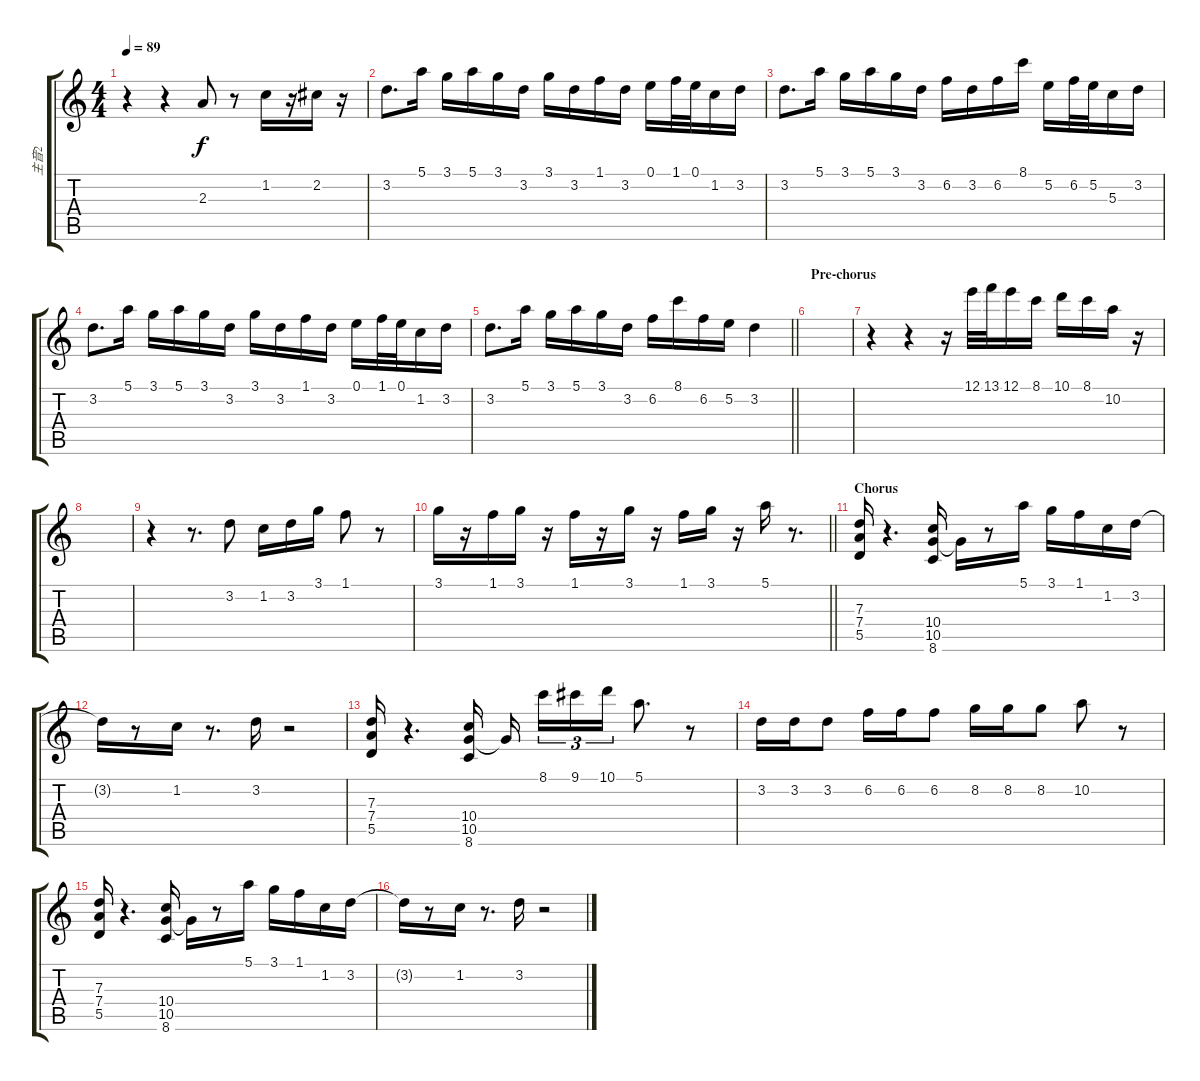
\track ("主音2" "主音2") {instrument distortionguitar}
\staff {score tabs}
\tuning (E4 B3 G3 D3 A2 E2) {hide}
\ts (4 4)
\tempo 89
\clef g2
\ks c
r.4{dy f} r.4 2.3.8 r.8 1.2.16 r.16 2.2.16 r.16 |
3.2.8{d} 5.1.16 3.1.16 5.1.16 3.1.16 3.2.16 3.1.16 3.2.16 1.1.16 3.2.16 0.1.16 1.1.32 0.1.32 1.2.16 3.2.16 |
3.2.8{d} 5.1.16 3.1.16 5.1.16 3.1.16 3.2.16 6.2.16 3.2.16 6.2.16 8.1.16 5.2.16 6.2.32 5.2.32 5.3.16 3.2.16 |
3.2.8{d} 5.1.16 3.1.16 5.1.16 3.1.16 3.2.16 3.1.16 3.2.16 1.1.16 3.2.16 0.1.16 1.1.32 0.1.32 1.2.16 3.2.16 |
\barLineRight lightlight
3.2.8{d} 5.1.16 3.1.16 5.1.16 3.1.16 3.2.16 6.2.16 8.1.16 6.2.16 5.2.16 3.2.4 |
\section ("" "Pre-chorus")
|
r.4 r.4 r.16 12.1.32 13.1.32 12.1.16 8.1.16 10.1.16 8.1.16 10.2.16 r.16 |
|
r.4 r.8{d} 3.2.8 1.2.16 3.2.16 3.1.16 1.1.8 r.8 |
\barLineRight lightlight
3.1.16 r.16 1.1.16 3.1.16 r.16 1.1.16 r.16 3.1.16 r.16 1.1.16 3.1.16 r.16 5.1.16 r.8{d} |
\section ("" "Chorus")
(7.3 7.4 5.5).16 r.4{d} (10.4 10.5 8.6).16 10.5{t}.16 r.8 5.1.16 3.1.16 1.1.16 1.2.16 3.2.16 |
3.2{t}.16 r.8 1.2.16 r.8{d} 3.2.16 r.2 |
(7.3 7.4 5.5).16 r.4{d} (10.4 10.5 8.6).16 10.5{t}.16{beam splitsecondary} 8.1.16{tu (3 2)} 9.1.16{tu (3 2)} 10.1.16{tu (3 2)} 5.1.8{d} r.8 |
3.2.16 3.2.16 3.2.8 6.2.16 6.2.16 6.2.8 8.2.16 8.2.16 8.2.8 10.2.8 r.8 |
(7.3 7.4 5.5).16 r.4{d} (10.4 10.5 8.6).16 10.5{t}.16 r.8 5.1.16 3.1.16 1.1.16 1.2.16 3.2.16 |
3.2{t}.16 r.8 1.2.16 r.8{d} 3.2.16 r.2
